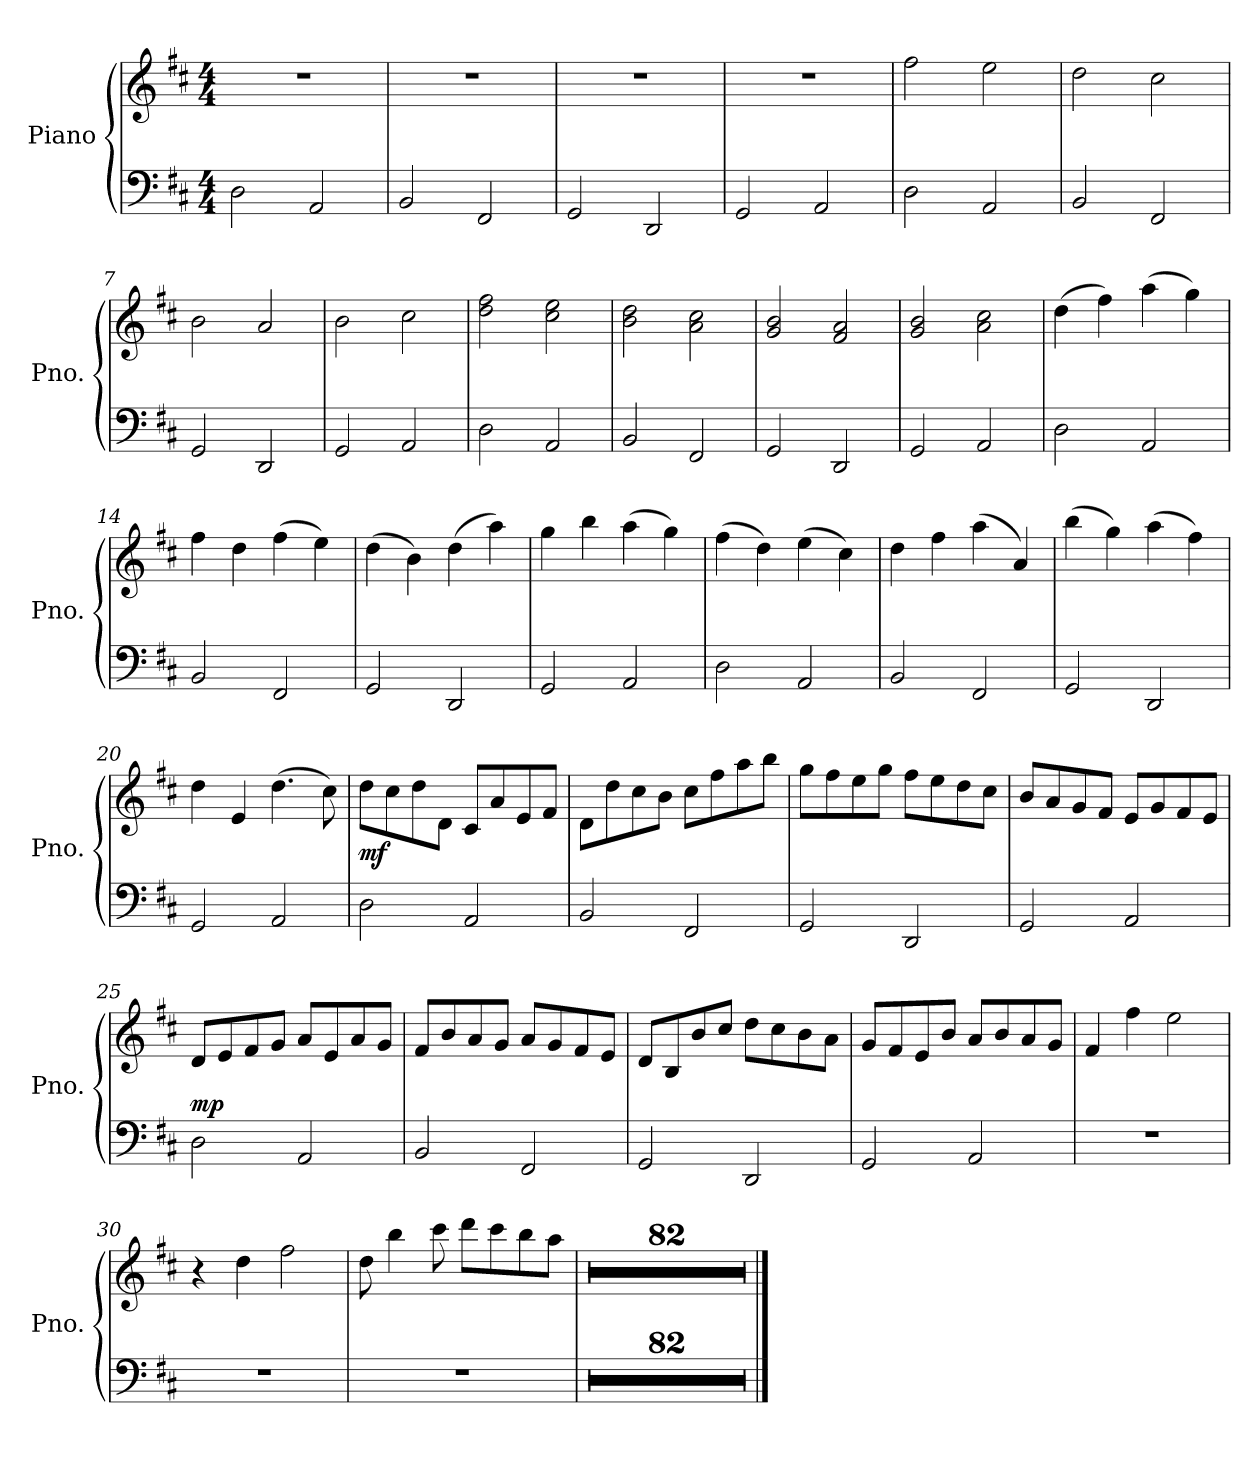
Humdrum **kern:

**kern	**kern	**dynam
*part1	*part1	*part1
*staff2	*staff1	*staff1/2
*I"Piano	*	*
*I'Pno.	*	*
*clefF4	*clefG2	*
*k[f#c#]	*k[f#c#]	*
*D:	*D:	*
*M4/4	*M4/4	*
=1	=1	=1
2D\	1r	.
2AA/	.	.
=2	=2	=2
2BB/	1r	.
2FF#/	.	.
=3	=3	=3
2GG/	1r	.
2DD/	.	.
=4	=4	=4
2GG/	1r	.
2AA/	.	.
=5	=5	=5
2D\	2ff#\	.
2AA/	2ee\	.
=6	=6	=6
2BB/	2dd\	.
2FF#/	2cc#\	.
=7	=7	=7
2GG/	2b\	.
2DD/	2a/	.
=8	=8	=8
2GG/	2b\	.
2AA/	2cc#\	.
=9	=9	=9
2D\	2dd\ 2ff#\	.
2AA/	2cc#\ 2ee\	.
=10	=10	=10
2BB/	2b\ 2dd\	.
2FF#/	2a\ 2cc#\	.
=11	=11	=11
2GG/	2g/ 2b/	.
2DD/	2f#/ 2a/	.
=12	=12	=12
2GG/	2g/ 2b/	.
2AA/	2a\ 2cc#\	.
!!LO:LB:g=z
=13	=13	=13
2D\	(4dd\	.
.	4ff#\)	.
2AA/	(4aa\	.
.	4gg\)	.
=14	=14	=14
2BB/	4ff#\	.
.	4dd\	.
2FF#/	(4ff#\	.
.	4ee\)	.
=15	=15	=15
2GG/	(4dd\	.
.	4b\)	.
2DD/	(4dd\	.
.	4aa\)	.
=16	=16	=16
2GG/	4gg\	.
.	4bb\	.
2AA/	(4aa\	.
.	4gg\)	.
=17	=17	=17
2D\	(4ff#\	.
.	4dd\)	.
2AA/	(4ee\	.
.	4cc#\)	.
=18	=18	=18
2BB/	4dd\	.
.	4ff#\	.
2FF#/	(4aa\	.
.	4a/)	.
=19	=19	=19
2GG/	(4bb\	.
.	4gg\)	.
2DD/	(4aa\	.
.	4ff#\)	.
=20	=20	=20
2GG/	4dd\	.
.	4e/	.
2AA/	(4.dd\	.
.	8cc#\)	.
!!LO:LB:g=z
=21	=21	=21
!	!	!LO:DY:b
2D\	8dd\L	mf
.	8cc#\	.
.	8dd\	.
.	8d\J	.
2AA/	8c#/L	.
.	8a/	.
.	8e/	.
.	8f#/J	.
=22	=22	=22
2BB/	8d\L	.
.	8dd\	.
.	8cc#\	.
.	8b\J	.
2FF#/	8cc#\L	.
.	8ff#\	.
.	8aa\	.
.	8bb\J	.
=23	=23	=23
2GG/	8gg\L	.
.	8ff#\	.
.	8ee\	.
.	8gg\J	.
2DD/	8ff#\L	.
.	8ee\	.
.	8dd\	.
.	8cc#\J	.
=24	=24	=24
2GG/	8b/L	.
.	8a/	.
.	8g/	.
.	8f#/J	.
2AA/	8e/L	.
.	8g/	.
.	8f#/	.
.	8e/J	.
!!LO:LB:g=z
=25	=25	=25
!	!	!LO:DY:a=2
2D\	8d/L	mp
.	8e/	.
.	8f#/	.
.	8g/J	.
2AA/	8a/L	.
.	8e/	.
.	8a/	.
.	8g/J	.
=26	=26	=26
2BB/	8f#/L	.
.	8b/	.
.	8a/	.
.	8g/J	.
2FF#/	8a/L	.
.	8g/	.
.	8f#/	.
.	8e/J	.
=27	=27	=27
2GG/	8d/L	.
.	8B/	.
.	8b/	.
.	8cc#/J	.
2DD/	8dd\L	.
.	8cc#\	.
.	8b\	.
.	8a\J	.
=28	=28	=28
2GG/	8g/L	.
.	8f#/	.
.	8e/	.
.	8b/J	.
2AA/	8a/L	.
.	8b/	.
.	8a/	.
.	8g/J	.
=29	=29	=29
1r	4f#/	.
.	4ff#\	.
.	2ee\	.
=30	=30	=30
1r	4r	.
.	4dd\	.
.	2ff#\	.
!!LO:LB:g=z
=31	=31	=31
1r	8dd\	.
.	4bb\	.
.	8ccc#\	.
.	8ddd\L	.
.	8ccc#\	.
.	8bb\	.
.	8aa\J	.
=32	=32	=32
1r	1r	.
=33	=33	=33
1r	1r	.
=34	=34	=34
1r	1r	.
=35	=35	=35
1r	1r	.
=36	=36	=36
1r	1r	.
=37	=37	=37
1r	1r	.
=38	=38	=38
1r	1r	.
=39	=39	=39
1r	1r	.
=40	=40	=40
1r	1r	.
=41	=41	=41
1r	1r	.
=42	=42	=42
1r	1r	.
=43	=43	=43
1r	1r	.
=44	=44	=44
1r	1r	.
=45	=45	=45
1r	1r	.
=46	=46	=46
1r	1r	.
=47	=47	=47
1r	1r	.
!!LO:PB:g=z
=48	=48	=48
1r	1r	.
=49	=49	=49
1r	1r	.
=50	=50	=50
1r	1r	.
=51	=51	=51
1r	1r	.
=52	=52	=52
1r	1r	.
=53	=53	=53
1r	1r	.
=54	=54	=54
1r	1r	.
=55	=55	=55
1r	1r	.
=56	=56	=56
1r	1r	.
=57	=57	=57
1r	1r	.
=58	=58	=58
1r	1r	.
=59	=59	=59
1r	1r	.
=60	=60	=60
1r	1r	.
=61	=61	=61
1r	1r	.
=62	=62	=62
1r	1r	.
=63	=63	=63
1r	1r	.
=64	=64	=64
1r	1r	.
=65	=65	=65
1r	1r	.
=66	=66	=66
1r	1r	.
=67	=67	=67
1r	1r	.
!!LO:LB:g=z
=68	=68	=68
1r	1r	.
=69	=69	=69
1r	1r	.
=70	=70	=70
1r	1r	.
=71	=71	=71
1r	1r	.
=72	=72	=72
1r	1r	.
=73	=73	=73
1r	1r	.
=74	=74	=74
1r	1r	.
=75	=75	=75
1r	1r	.
=76	=76	=76
1r	1r	.
=77	=77	=77
1r	1r	.
=78	=78	=78
1r	1r	.
=79	=79	=79
1r	1r	.
=80	=80	=80
1r	1r	.
=81	=81	=81
1r	1r	.
=82	=82	=82
1r	1r	.
=83	=83	=83
1r	1r	.
=84	=84	=84
1r	1r	.
=85	=85	=85
1r	1r	.
=86	=86	=86
1r	1r	.
=87	=87	=87
1r	1r	.
!!LO:LB:g=z
=88	=88	=88
1r	1r	.
=89	=89	=89
1r	1r	.
=90	=90	=90
1r	1r	.
=91	=91	=91
1r	1r	.
=92	=92	=92
1r	1r	.
=93	=93	=93
1r	1r	.
=94	=94	=94
1r	1r	.
=95	=95	=95
1r	1r	.
=96	=96	=96
1r	1r	.
=97	=97	=97
1r	1r	.
=98	=98	=98
1r	1r	.
=99	=99	=99
1r	1r	.
=100	=100	=100
1r	1r	.
=101	=101	=101
1r	1r	.
=102	=102	=102
1r	1r	.
=103	=103	=103
1r	1r	.
=104	=104	=104
1r	1r	.
=105	=105	=105
1r	1r	.
=106	=106	=106
1r	1r	.
=107	=107	=107
1r	1r	.
!!LO:LB:g=z
=108	=108	=108
1r	1r	.
=109	=109	=109
1r	1r	.
=110	=110	=110
1r	1r	.
=111	=111	=111
1r	1r	.
=112	=112	=112
1r	1r	.
=113	=113	=113
1r	1r	.
==	==	==
*-	*-	*-
